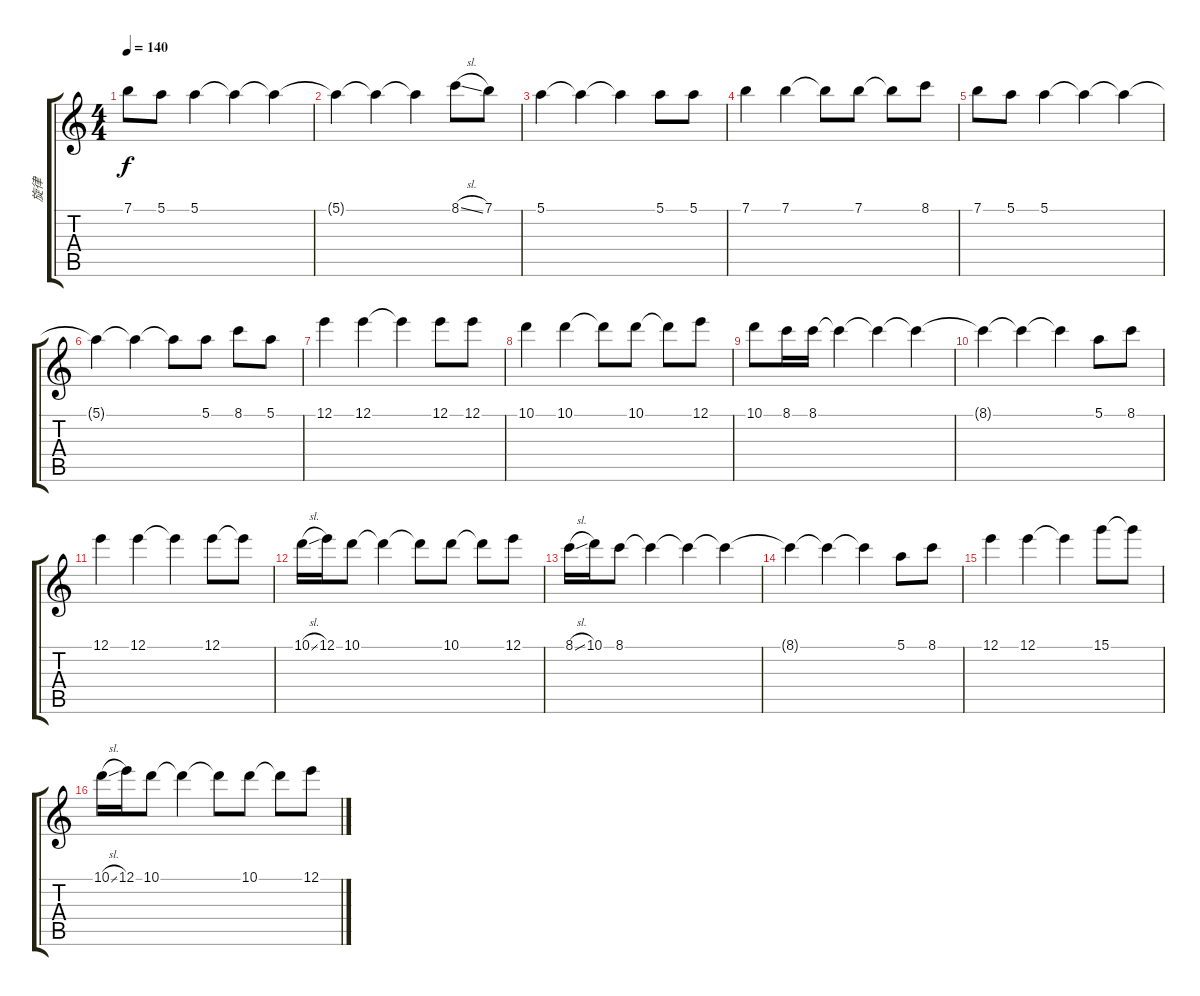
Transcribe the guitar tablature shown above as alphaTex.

\track ("旋律" "旋律") {instrument electricguitarjazz}
\staff {score tabs}
\tuning (E4 B3 G3 D3 A2 E2) {hide}
\ts (4 4)
\tempo 140
\clef g2
\ks c
7.1.8{dy f} 5.1.8 5.1.4 5.1{t}.4 5.1{t}.4 |
5.1{t}.4 5.1{t}.4 5.1{t}.4 8.1{sl}.8 7.1.8 |
5.1.4 5.1{t}.4 5.1{t}.4 5.1.8 5.1.8 |
7.1.4 7.1.4 7.1{t}.8 7.1.8 7.1{t}.8 8.1.8 |
7.1.8 5.1.8 5.1.4 5.1{t}.4 5.1{t}.4 |
5.1{t}.4 5.1{t}.4 5.1{t}.8 5.1.8 8.1.8 5.1.8 |
12.1.4 12.1.4 12.1{t}.4 12.1.8 12.1.8 |
10.1.4 10.1.4 10.1{t}.8 10.1.8 10.1{t}.8 12.1.8 |
10.1.8 8.1.16 8.1.16 8.1{t}.4 8.1{t}.4 8.1{t}.4 |
8.1{t}.4 8.1{t}.4 8.1{t}.4 5.1.8 8.1.8 |
12.1.4 12.1.4 12.1{t}.4 12.1.8 12.1{t}.8 |
10.1{sl}.16 12.1.16 10.1.8 10.1{t}.4 10.1{t}.8 10.1.8 10.1{t}.8 12.1.8 |
8.1{sl}.16 10.1.16 8.1.8 8.1{t}.4 8.1{t}.4 8.1{t}.4 |
8.1{t}.4 8.1{t}.4 8.1{t}.4 5.1.8 8.1.8 |
12.1.4 12.1.4 12.1{t}.4 15.1.8 15.1{t}.8 |
10.1{sl}.16 12.1.16 10.1.8 10.1{t}.4 10.1{t}.8 10.1.8 10.1{t}.8 12.1.8
